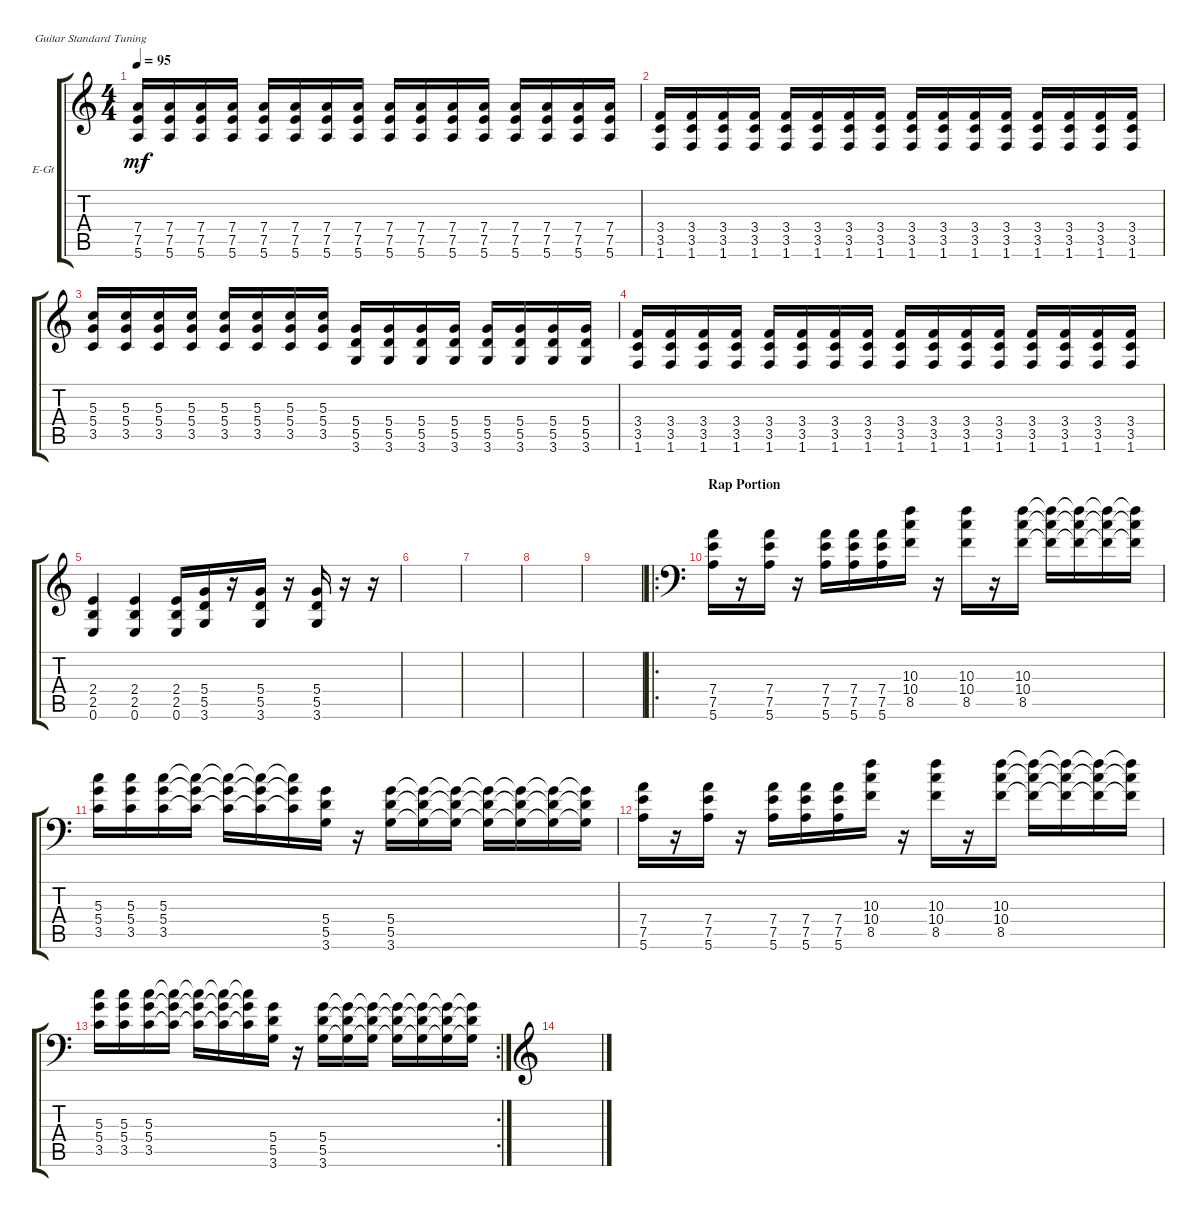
\bracketExtendMode groupsimilarinstruments
\firstSystemTrackNameOrientation horizontal
\otherSystemsTrackNameOrientation horizontal
\track ("Rythm Guitar" "E-Gt") {instrument distortionguitar}
\staff {score tabs}
\tuning (E4 B3 G3 D3 A2 E2)
\ts (4 4)
\tempo 95
\clef g2
\ks c
(5.6 7.5 7.4).16{dy mf} (5.6 7.5 7.4).16 (5.6 7.5 7.4).16 (5.6 7.5 7.4).16 (5.6 7.5 7.4).16 (5.6 7.5 7.4).16 (5.6 7.5 7.4).16 (5.6 7.5 7.4).16 (5.6 7.5 7.4).16 (5.6 7.5 7.4).16 (5.6 7.5 7.4).16 (5.6 7.5 7.4).16 (5.6 7.5 7.4).16 (5.6 7.5 7.4).16 (5.6 7.5 7.4).16 (5.6 7.5 7.4).16 |
(1.6 3.5 3.4).16 (1.6 3.5 3.4).16 (1.6 3.5 3.4).16 (1.6 3.5 3.4).16 (1.6 3.5 3.4).16 (1.6 3.5 3.4).16 (1.6 3.5 3.4).16 (1.6 3.5 3.4).16 (1.6 3.5 3.4).16 (1.6 3.5 3.4).16 (1.6 3.5 3.4).16 (1.6 3.5 3.4).16 (1.6 3.5 3.4).16 (1.6 3.5 3.4).16 (1.6 3.5 3.4).16 (1.6 3.5 3.4).16 |
(3.5 5.4 5.3).16 (3.5 5.4 5.3).16 (3.5 5.4 5.3).16 (3.5 5.4 5.3).16 (3.5 5.4 5.3).16 (3.5 5.4 5.3).16 (3.5 5.4 5.3).16 (3.5 5.4 5.3).16 (3.6 5.5 5.4).16 (3.6 5.5 5.4).16 (3.6 5.5 5.4).16 (3.6 5.5 5.4).16 (3.6 5.5 5.4).16 (3.6 5.5 5.4).16 (3.6 5.5 5.4).16 (3.6 5.5 5.4).16 |
(1.6 3.5 3.4).16 (1.6 3.5 3.4).16 (1.6 3.5 3.4).16 (1.6 3.5 3.4).16 (1.6 3.5 3.4).16 (1.6 3.5 3.4).16 (1.6 3.5 3.4).16 (1.6 3.5 3.4).16 (1.6 3.5 3.4).16 (1.6 3.5 3.4).16 (1.6 3.5 3.4).16 (1.6 3.5 3.4).16 (1.6 3.5 3.4).16 (1.6 3.5 3.4).16 (1.6 3.5 3.4).16 (1.6 3.5 3.4).16 |
(2.5 2.4 0.6).4 (0.6 2.5 2.4).4 (0.6 2.5 2.4).16 (3.6 5.5 5.4).16 r.16 (3.6 5.5 5.4).16 r.16 (3.6 5.5 5.4).16 r.16 r.16 |
|
|
|
|
\ro
\section ("" "Rap Portion")
\clef f4
(5.6 7.5 7.4).16 r.16 (5.6 7.5 7.4).16 r.16 (5.6 7.5 7.4).16 (5.6 7.5 7.4).16 (5.6 7.5 7.4).16 (8.5 10.4 10.3).16 r.16 (8.5 10.4 10.3).16 r.16 (8.5 10.4 10.3).16 (8.5{t} 10.3{t} 10.4{t}).16 (8.5{t} 10.4{t} 10.3{t}).16 (8.5{t} 10.4{t} 10.3{t}).16 (8.5{t} 10.4{t} 10.3{t}).16 |
(3.5 5.4 5.3).16 (3.5 5.4 5.3).16 (3.5 5.4 5.3).16 (5.3{t} 5.4{t} 3.5{t}).16 (3.5{t} 5.4{t} 5.3{t}).16 (5.3{t} 5.4{t} 3.5{t}).16 (3.5{t} 5.4{t} 5.3{t}).16 (3.6 5.5 5.4).16 r.16 (3.6 5.4 5.5).16 (3.6{t} 5.5{t} 5.4{t}).16 (3.6{t} 5.5{t} 5.4{t}).16 (3.6{t} 5.4{t} 5.5{t}).16 (3.6{t} 5.5{t} 5.4{t}).16 (3.6{t} 5.4{t} 5.5{t}).16 (3.6{t} 5.5{t} 5.4{t}).16 |
(5.6 7.5 7.4).16 r.16 (5.6 7.5 7.4).16 r.16 (5.6 7.5 7.4).16 (5.6 7.5 7.4).16 (5.6 7.5 7.4).16 (8.5 10.4 10.3).16 r.16 (8.5 10.4 10.3).16 r.16 (8.5 10.4 10.3).16 (8.5{t} 10.3{t} 10.4{t}).16 (8.5{t} 10.4{t} 10.3{t}).16 (8.5{t} 10.4{t} 10.3{t}).16 (8.5{t} 10.4{t} 10.3{t}).16 |
\rc 2
(3.5 5.4 5.3).16 (3.5 5.4 5.3).16 (3.5 5.4 5.3).16 (5.3{t} 5.4{t} 3.5{t}).16 (3.5{t} 5.4{t} 5.3{t}).16 (5.3{t} 5.4{t} 3.5{t}).16 (3.5{t} 5.4{t} 5.3{t}).16 (3.6 5.5 5.4).16 r.16 (3.6 5.4 5.5).16 (3.6{t} 5.5{t} 5.4{t}).16 (3.6{t} 5.5{t} 5.4{t}).16 (3.6{t} 5.4{t} 5.5{t}).16 (3.6{t} 5.5{t} 5.4{t}).16 (3.6{t} 5.4{t} 5.5{t}).16 (3.6{t} 5.5{t} 5.4{t}).16 |
\clef g2
